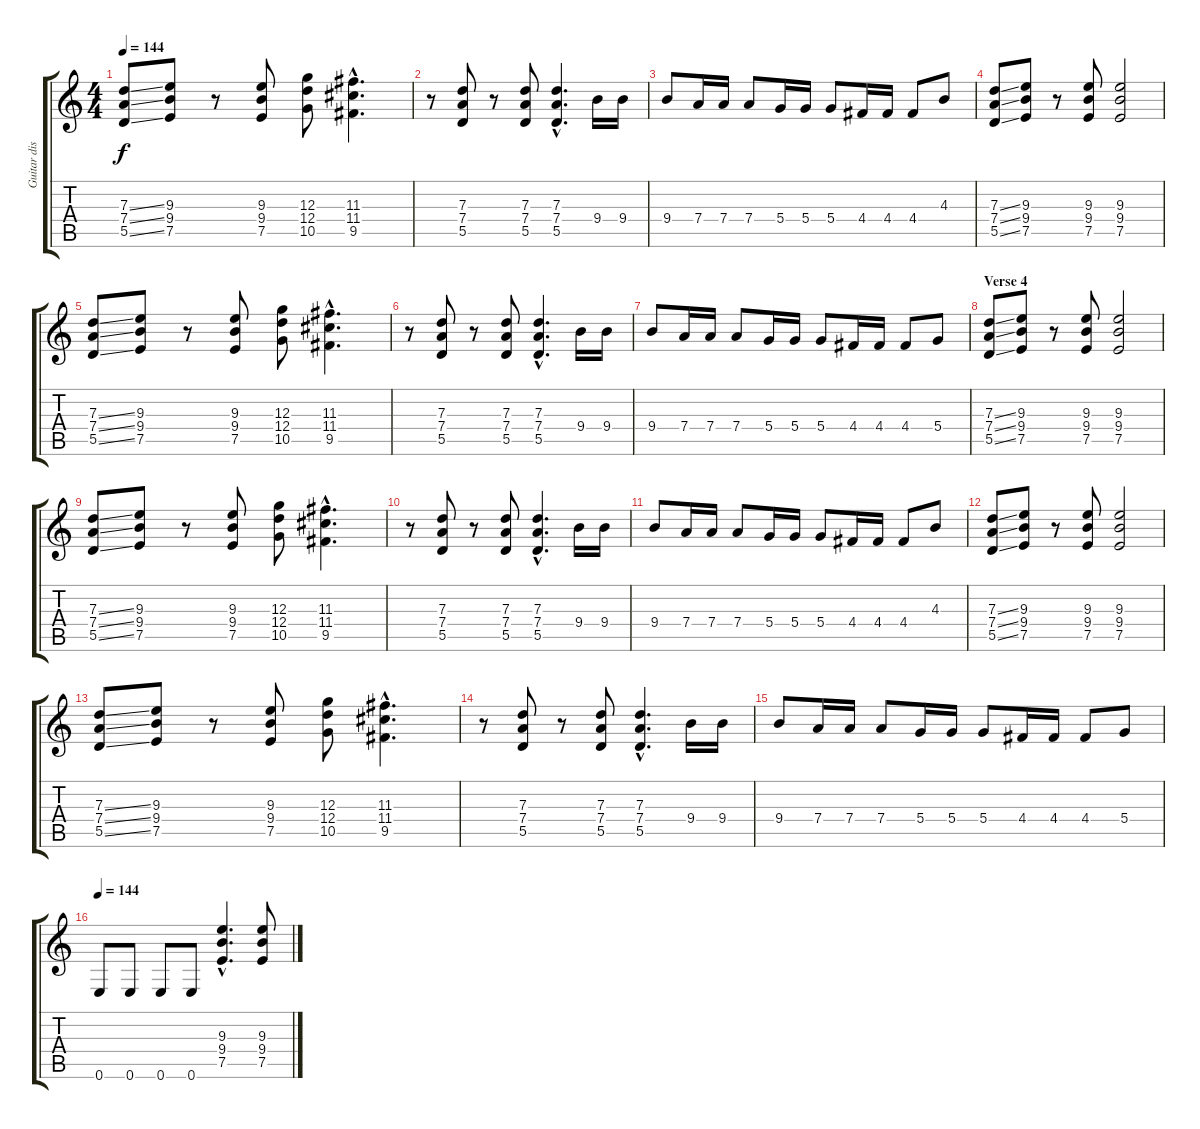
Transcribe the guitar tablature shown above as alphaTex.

\track ("Guitar distortion 3" "Guitar dis") {instrument distortionguitar}
\staff {score tabs}
\tuning (E4 B3 G3 D3 A2 E2) {hide}
\ts (4 4)
\tempo 144
\clef g2
\ks c
(7.3{ss} 7.4{ss} 5.5{ss}).8{dy f} (9.3 9.4 7.5).8 r.8 (9.3 9.4 7.5).8 (12.3 12.4 10.5).8 (11.3{hac} 11.4{hac} 9.5{hac}).4{d} |
r.8 (7.3 7.4 5.5).8 r.8 (7.3 7.4 5.5).8 (7.3{hac} 7.4{hac} 5.5{hac}).4{d} 9.4.16 9.4.16 |
9.4.8 7.4.16 7.4.16 7.4.8 5.4.16 5.4.16 5.4.8 4.4.16 4.4.16 4.4.8 4.3.8 |
(7.3{ss} 7.4{ss} 5.5{ss}).8 (9.3 9.4 7.5).8 r.8 (9.3 9.4 7.5).8 (9.3 9.4 7.5).2 |
(7.3{ss} 7.4{ss} 5.5{ss}).8 (9.3 9.4 7.5).8 r.8 (9.3 9.4 7.5).8 (12.3 12.4 10.5).8 (11.3{hac} 11.4{hac} 9.5{hac}).4{d} |
r.8 (7.3 7.4 5.5).8 r.8 (7.3 7.4 5.5).8 (7.3{hac} 7.4{hac} 5.5{hac}).4{d} 9.4.16 9.4.16 |
9.4.8 7.4.16 7.4.16 7.4.8 5.4.16 5.4.16 5.4.8 4.4.16 4.4.16 4.4.8 5.4.8 |
\section ("" "Verse 4")
(7.3{ss} 7.4{ss} 5.5{ss}).8 (9.3 9.4 7.5).8 r.8 (9.3 9.4 7.5).8 (9.3 9.4 7.5).2 |
(7.3{ss} 7.4{ss} 5.5{ss}).8 (9.3 9.4 7.5).8 r.8 (9.3 9.4 7.5).8 (12.3 12.4 10.5).8 (11.3{hac} 11.4{hac} 9.5{hac}).4{d} |
r.8 (7.3 7.4 5.5).8 r.8 (7.3 7.4 5.5).8 (7.3{hac} 7.4{hac} 5.5{hac}).4{d} 9.4.16 9.4.16 |
9.4.8 7.4.16 7.4.16 7.4.8 5.4.16 5.4.16 5.4.8 4.4.16 4.4.16 4.4.8 4.3.8 |
(7.3{ss} 7.4{ss} 5.5{ss}).8 (9.3 9.4 7.5).8 r.8 (9.3 9.4 7.5).8 (9.3 9.4 7.5).2 |
(7.3{ss} 7.4{ss} 5.5{ss}).8 (9.3 9.4 7.5).8 r.8 (9.3 9.4 7.5).8 (12.3 12.4 10.5).8 (11.3{hac} 11.4{hac} 9.5{hac}).4{d} |
r.8 (7.3 7.4 5.5).8 r.8 (7.3 7.4 5.5).8 (7.3{hac} 7.4{hac} 5.5{hac}).4{d} 9.4.16 9.4.16 |
9.4.8 7.4.16 7.4.16 7.4.8 5.4.16 5.4.16 5.4.8 4.4.16 4.4.16 4.4.8 5.4.8 |
\tempo 144
0.6.8 0.6.8 0.6.8 0.6.8 (9.3{hac} 9.4{hac} 7.5{hac}).4{d} (9.3 9.4 7.5).8
